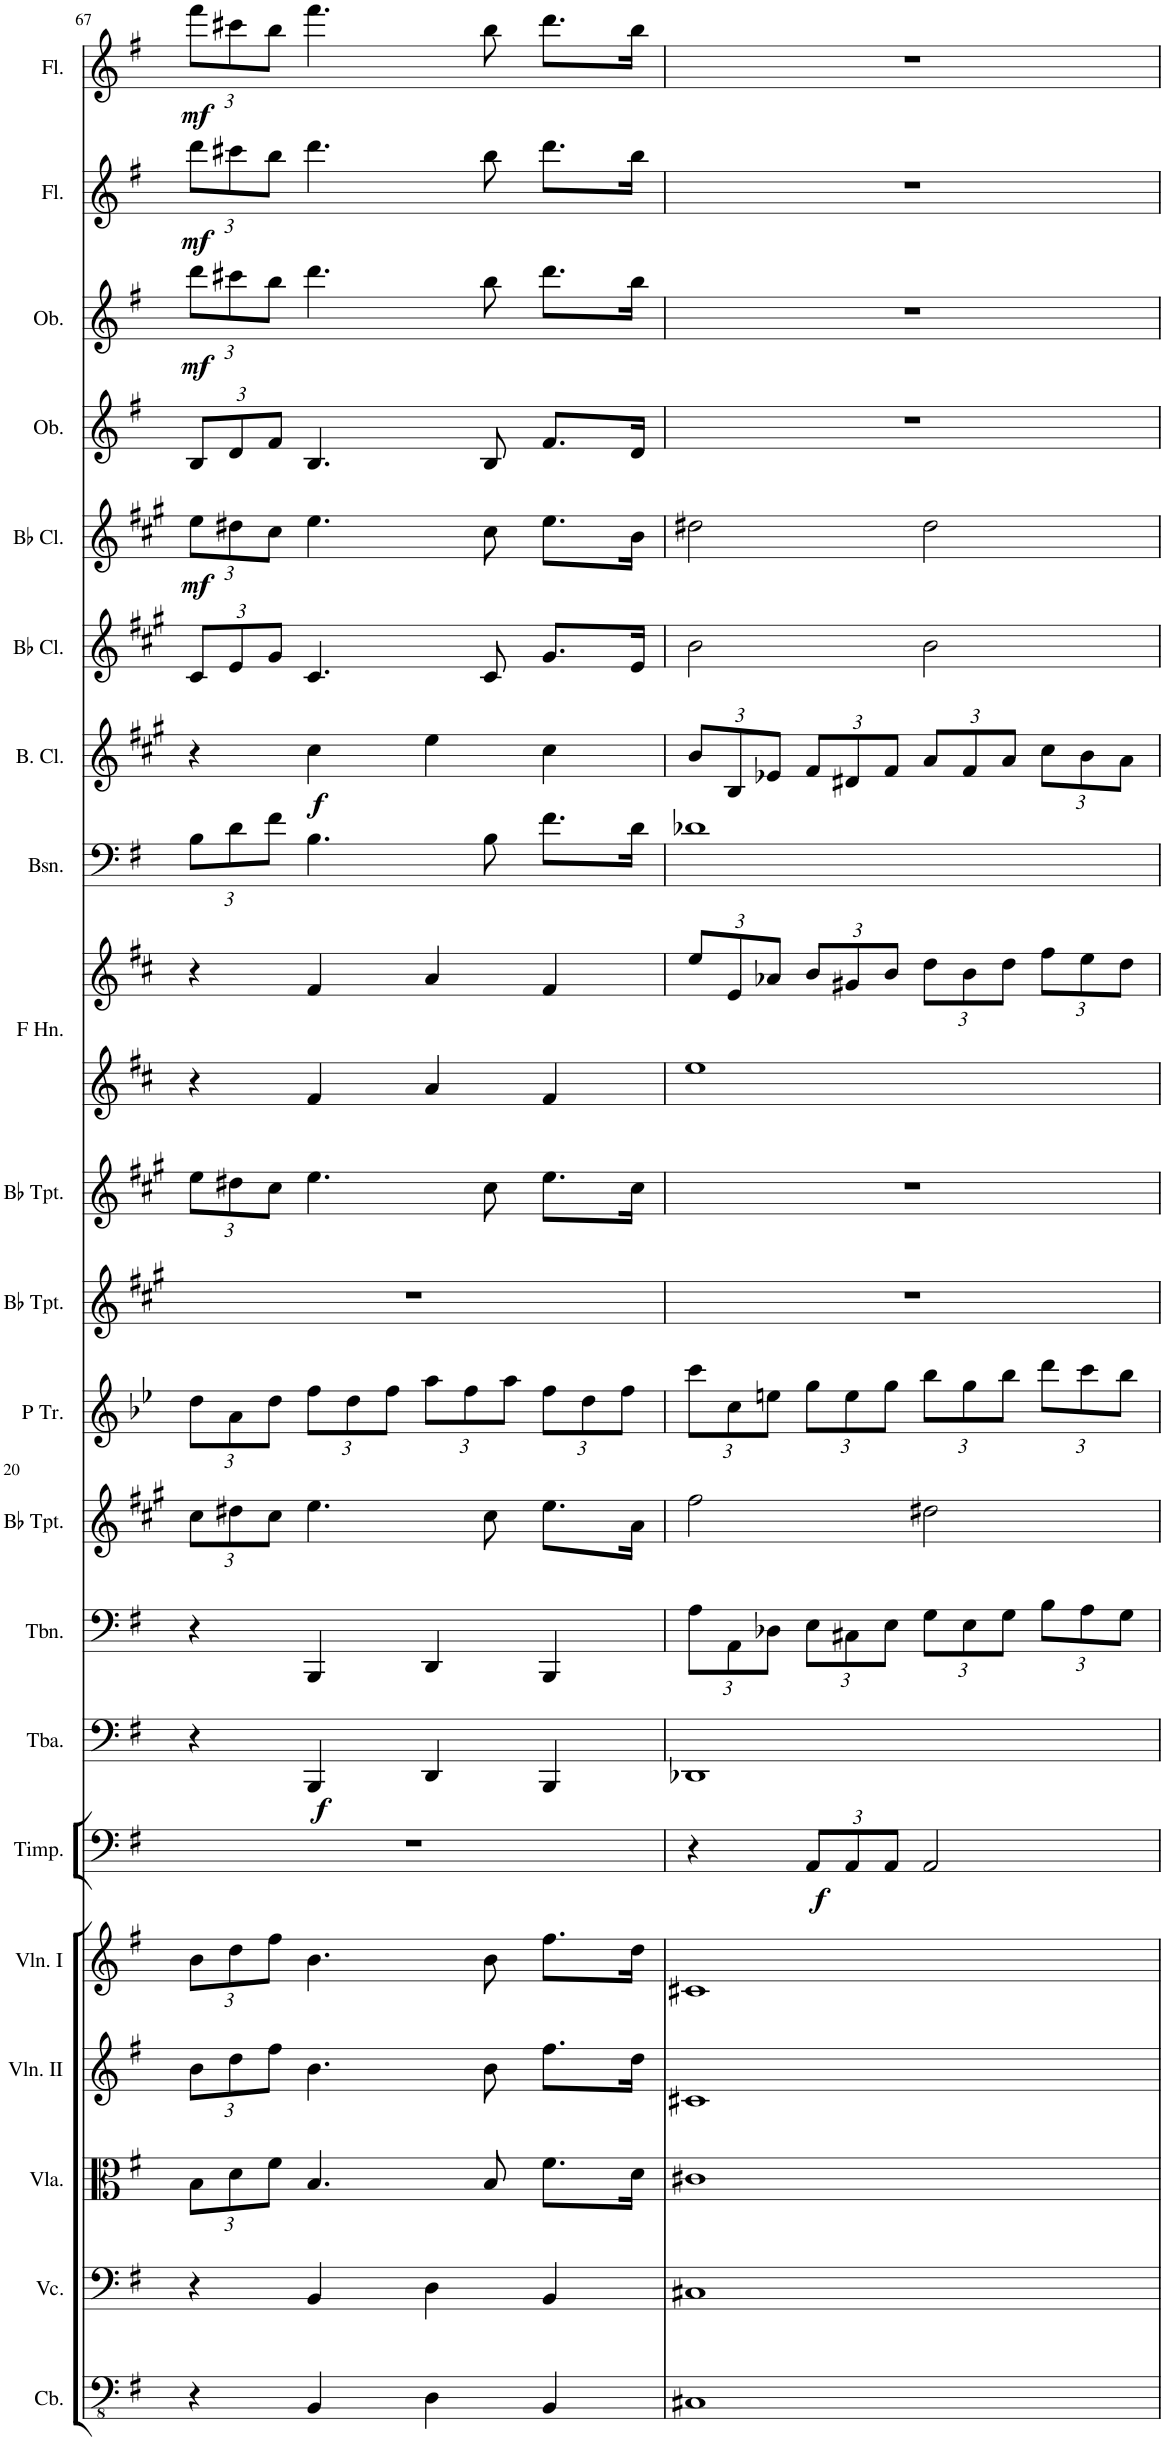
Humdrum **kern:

**kern	**kern	**kern	**kern	**kern	**kern	**dynam	**kern	**dynam	**kern	**kern	**kern	**kern	**kern	**kern	**kern	**kern	**kern	**dynam	**kern	**kern	**dynam	**kern	**kern	**dynam	**kern	**dynam	**kern	**dynam
*part21	*part20	*part19	*part18	*part17	*part16	*part16	*part15	*part15	*part14	*part13	*part12	*part11	*part10	*part9	*part9	*part8	*part7	*part7	*part6	*part5	*part5	*part4	*part3	*part3	*part2	*part2	*part1	*part1
*staff22	*staff21	*staff20	*staff19	*staff18	*staff17	*staff17	*staff16	*staff16	*staff15	*staff14	*staff13	*staff12	*staff11	*staff10	*staff9	*staff8	*staff7	*staff7	*staff6	*staff5	*staff5	*staff4	*staff3	*staff3	*staff2	*staff2	*staff1	*staff1
*I"Contrabasses	*I"Violoncellos	*I"Violas	*I"Violins II	*I"Violins I	*I"Timpani	*	*I"Tuba	*	*I"Trombone	*I"Trumpet 2	*I"Piccolo Trumpet	*I"Bb Trumpet	*I"Trumpet 1	*I"Horns in F	*	*I"Bassoons	*I"Bass Clarinet	*	*I"Clarinet 2	*I"Clarinet 1	*	*I"Oboe 2	*I"Oboe 1	*	*I"Flute 2	*	*I"Flute 1	*
*I'Cb.	*I'Vc.	*I'Vla.	*I'Vln. II	*I'Vln. I	*I'Timp.	*	*I'Tba.	*	*I'Tbn.	*	*I'P Tr.	*I'Bb Tpt.	*	*	*	*I'Bsn.	*I'B. Cl.	*	*	*	*	*I'Ob.	*I'Ob.	*	*I'Fl.	*	*I'Fl.	*
!!LO:PB:g=z
*clefFv4	*clefF4	*clefC3	*clefG2	*clefG2	*clefF4	*	*clefF4	*	*clefF4	*clefG2	*clefG2	*clefG2	*clefG2	*clefG2	*clefG2	*clefF4	*clefG2	*	*clefG2	*clefG2	*	*clefG2	*clefG2	*	*clefG2	*	*clefG2	*
*Trd7c12	*	*	*	*	*	*	*	*	*	*Trd1c2	*Trd2c3	*Trd1c2	*Trd1c2	*Trd4c7	*Trd4c7	*	*Trd8c14	*	*Trd1c2	*Trd1c2	*	*	*	*	*	*	*	*
*k[f#]	*k[f#]	*k[f#]	*k[f#]	*k[f#]	*k[f#]	*	*k[f#]	*	*k[f#]	*k[f#c#g#]	*k[b-e-]	*k[f#c#g#]	*k[f#c#g#]	*k[f#c#]	*k[f#c#]	*k[f#]	*k[f#c#g#]	*	*k[f#c#g#]	*k[f#c#g#]	*	*k[f#]	*k[f#]	*	*k[f#]	*	*k[f#]	*
*M4/4	*M4/4	*M4/4	*M4/4	*M4/4	*M4/4	*	*M4/4	*	*M4/4	*M4/4	*M4/4	*M4/4	*M4/4	*M4/4	*M4/4	*M4/4	*M4/4	*	*M4/4	*M4/4	*	*M4/4	*M4/4	*	*M4/4	*	*M4/4	*
*	*	*Xbrackettup	*Xbrackettup	*Xbrackettup	*	*	*	*	*	*Xbrackettup	*Xbrackettup	*	*Xbrackettup	*	*	*Xbrackettup	*	*	*Xbrackettup	*Xbrackettup	*	*Xbrackettup	*Xbrackettup	*	*Xbrackettup	*	*Xbrackettup	*
=67	=67	=67	=67	=67	=67	=67	=67	=67	=67	=67	=67	=67	=67	=67	=67	=67	=67	=67	=67	=67	=67	=67	=67	=67	=67	=67	=67	=67
!	!	!	!	!	!	!	!	!	!	!	!	!	!	!	!	!	!	!	!	!	!LO:DY:b	!	!	!LO:DY:b	!	!LO:DY:b	!	!LO:DY:b
4r	4r	12B\L	12b\L	12b\L	1r	.	4r	.	4r	12cc#\L	12dd\L	1r	12ee\L	4r	4r	12B\L	4r	.	12c#/L	12ee\L	mf	12B/L	12ddd\L	mf	12ddd\L	mf	12fff#\L	mf
.	.	12d\	12dd\	12dd\	.	.	.	.	.	12dd#X\	12a\	.	12dd#X\	.	.	12d\	.	.	12e/	12dd#X\	.	12d/	12ccc#X\	.	12ccc#X\	.	12ccc#X\	.
.	.	12f#\J	12ff#\J	12ff#\J	.	.	.	.	.	12cc#\J	12dd\J	.	12cc#\J	.	.	12f#\J	.	.	12g#/J	12cc#\J	.	12f#/J	12bb\J	.	12bb\J	.	12bb\J	.
!	!	!	!	!	!	!	!	!LO:DY:b	!	!	!	!	!	!	!	!	!	!LO:DY:b	!	!	!	!	!	!	!	!	!	!
4BBB/	4BB/	4.B/	4.b\	4.b\	.	.	4BBB/	f	4BBB/	4.ee\	12ff\L	.	4.ee\	4f#/	4f#/	4.B\	4cc#\	f	4.c#/	4.ee\	.	4.B/	4.ddd\	.	4.ddd\	.	4.fff#\	.
.	.	.	.	.	.	.	.	.	.	.	12dd\	.	.	.	.	.	.	.	.	.	.	.	.	.	.	.	.	.
.	.	.	.	.	.	.	.	.	.	.	12ff\J	.	.	.	.	.	.	.	.	.	.	.	.	.	.	.	.	.
4DD\	4D\	.	.	.	.	.	4DD/	.	4DD/	.	12aa\L	.	.	4a/	4a/	.	4ee\	.	.	.	.	.	.	.	.	.	.	.
.	.	.	.	.	.	.	.	.	.	.	12ff\	.	.	.	.	.	.	.	.	.	.	.	.	.	.	.	.	.
.	.	8B/	8b\	8b\	.	.	.	.	.	8cc#\	.	.	8cc#\	.	.	8B\	.	.	8c#/	8cc#\	.	8B/	8bb\	.	8bb\	.	8bb\	.
.	.	.	.	.	.	.	.	.	.	.	12aa\J	.	.	.	.	.	.	.	.	.	.	.	.	.	.	.	.	.
4BBB/	4BB/	8.f#\L	8.ff#\L	8.ff#\L	.	.	4BBB/	.	4BBB/	8.ee\L	12ff\L	.	8.ee\L	4f#/	4f#/	8.f#\L	4cc#\	.	8.g#/L	8.ee\L	.	8.f#/L	8.ddd\L	.	8.ddd\L	.	8.ddd\L	.
.	.	.	.	.	.	.	.	.	.	.	12dd\	.	.	.	.	.	.	.	.	.	.	.	.	.	.	.	.	.
.	.	.	.	.	.	.	.	.	.	.	12ff\J	.	.	.	.	.	.	.	.	.	.	.	.	.	.	.	.	.
.	.	16d\Jk	16dd\Jk	16dd\Jk	.	.	.	.	.	16a\Jk	.	.	16cc#\Jk	.	.	16d\Jk	.	.	16e/Jk	16b\Jk	.	16d/Jk	16bb\Jk	.	16bb\Jk	.	16bb\Jk	.
=68	=68	=68	=68	=68	=68	=68	=68	=68	=68	=68	=68	=68	=68	=68	=68	=68	=68	=68	=68	=68	=68	=68	=68	=68	=68	=68	=68	=68
*	*	*	*	*	*	*	*	*	*Xbrackettup	*	*	*	*	*	*Xbrackettup	*	*Xbrackettup	*	*	*	*	*	*	*	*	*	*	*
1CC#X	1C#X	1c#X	1c#X	1c#X	4r	.	1DD-X	.	12A\L	2ff#\	12ccc\L	1r	1r	1ee	12ee/L	1d-X	12b/L	.	2b\	2dd#X\	.	1r	1r	.	1r	.	1r	.
.	.	.	.	.	.	.	.	.	12AA\	.	12cc\	.	.	.	12e/	.	12B/	.	.	.	.	.	.	.	.	.	.	.
.	.	.	.	.	.	.	.	.	12D-X\J	.	12een\J	.	.	.	12a-X/J	.	12e-X/J	.	.	.	.	.	.	.	.	.	.	.
*	*	*	*	*	*Xbrackettup	*	*	*	*	*	*	*	*	*	*	*	*	*	*	*	*	*	*	*	*	*	*	*
!	!	!	!	!	!	!LO:DY:b	!	!	!	!	!	!	!	!	!	!	!	!	!	!	!	!	!	!	!	!	!	!
.	.	.	.	.	12AA/L	f	.	.	12E\L	.	12gg\L	.	.	.	12b/L	.	12f#/L	.	.	.	.	.	.	.	.	.	.	.
.	.	.	.	.	12AA/	.	.	.	12C#X\	.	12ee\	.	.	.	12g#X/	.	12d#X/	.	.	.	.	.	.	.	.	.	.	.
.	.	.	.	.	12AA/J	.	.	.	12E\J	.	12gg\J	.	.	.	12b/J	.	12f#/J	.	.	.	.	.	.	.	.	.	.	.
.	.	.	.	.	2AA/	.	.	.	12G\L	2dd#X\	12bb-\L	.	.	.	12dd\L	.	12a/L	.	2b\	2dd#\	.	.	.	.	.	.	.	.
.	.	.	.	.	.	.	.	.	12E\	.	12gg\	.	.	.	12b\	.	12f#/	.	.	.	.	.	.	.	.	.	.	.
.	.	.	.	.	.	.	.	.	12G\J	.	12bb-\J	.	.	.	12dd\J	.	12a/J	.	.	.	.	.	.	.	.	.	.	.
.	.	.	.	.	.	.	.	.	12B\L	.	12ddd\L	.	.	.	12ff#\L	.	12cc#\L	.	.	.	.	.	.	.	.	.	.	.
.	.	.	.	.	.	.	.	.	12A\	.	12ccc\	.	.	.	12ee\	.	12b\	.	.	.	.	.	.	.	.	.	.	.
.	.	.	.	.	.	.	.	.	12G\J	.	12bb-\J	.	.	.	12dd\J	.	12a\J	.	.	.	.	.	.	.	.	.	.	.
=	=	=	=	=	=	=	=	=	=	=	=	=	=	=	=	=	=	=	=	=	=	=	=	=	=	=	=	=
*-	*-	*-	*-	*-	*-	*-	*-	*-	*-	*-	*-	*-	*-	*-	*-	*-	*-	*-	*-	*-	*-	*-	*-	*-	*-	*-	*-	*-
